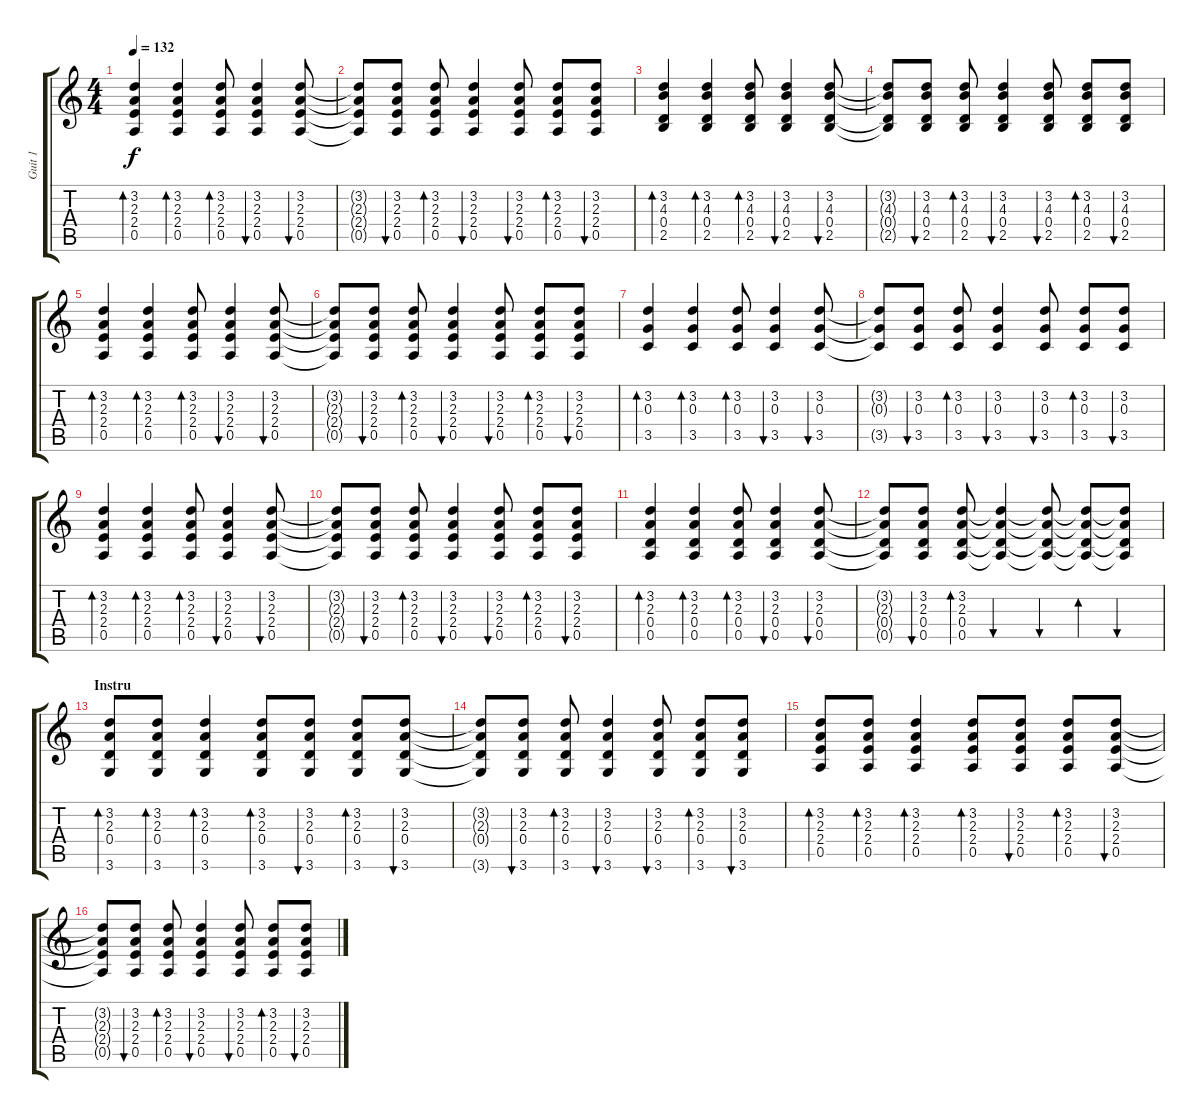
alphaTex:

\track ("Guit 1" "Guit 1") {instrument overdrivenguitar}
\staff {score tabs}
\tuning (E4 B3 G3 D3 A2 E2) {hide}
\ts (4 4)
\tempo 132
\clef g2
\ks c
(3.2 2.3 2.4 0.5).4{bd 30 dy f} (3.2 2.3 2.4 0.5).4{bd 30} (3.2 2.3 2.4 0.5).8{bd 30} (3.2 2.3 2.4 0.5).4{bu 30} (3.2 2.3 2.4 0.5).8{bu 30} |
(3.2{t} 2.3{t} 2.4{t} 0.5{t}).8 (3.2 2.3 2.4 0.5).8{bu 30} (3.2 2.3 2.4 0.5).8{bd 30} (3.2 2.3 2.4 0.5).4{bu 30} (3.2 2.3 2.4 0.5).8{bu 30} (3.2 2.3 2.4 0.5).8{bd 30} (3.2 2.3 2.4 0.5).8{bu 30} |
(3.2 4.3 0.4 2.5).4{bd 30} (3.2 4.3 0.4 2.5).4{bd 30} (3.2 4.3 0.4 2.5).8{bd 30} (3.2 4.3 0.4 2.5).4{bu 30} (3.2 4.3 0.4 2.5).8{bu 30} |
(3.2{t} 4.3{t} 0.4{t} 2.5{t}).8 (3.2 4.3 0.4 2.5).8{bu 30} (3.2 4.3 0.4 2.5).8{bd 30} (3.2 4.3 0.4 2.5).4{bu 30} (3.2 4.3 0.4 2.5).8{bu 30} (3.2 4.3 0.4 2.5).8{bd 30} (3.2 4.3 0.4 2.5).8{bu 30} |
(3.2 2.3 2.4 0.5).4{bd 30} (3.2 2.3 2.4 0.5).4{bd 30} (3.2 2.3 2.4 0.5).8{bd 30} (3.2 2.3 2.4 0.5).4{bu 30} (3.2 2.3 2.4 0.5).8{bu 30} |
(3.2{t} 2.3{t} 2.4{t} 0.5{t}).8 (3.2 2.3 2.4 0.5).8{bu 30} (3.2 2.3 2.4 0.5).8{bd 30} (3.2 2.3 2.4 0.5).4{bu 30} (3.2 2.3 2.4 0.5).8{bu 30} (3.2 2.3 2.4 0.5).8{bd 30} (3.2 2.3 2.4 0.5).8{bu 30} |
(3.2 0.3 3.5).4{bd 30} (3.2 0.3 3.5).4{bd 30} (3.2 0.3 3.5).8{bd 30} (3.2 0.3 3.5).4{bu 30} (3.2 0.3 3.5).8{bu 30} |
(3.2{t} 0.3{t} 3.5{t}).8 (3.2 0.3 3.5).8{bu 30} (3.2 0.3 3.5).8{bd 30} (3.2 0.3 3.5).4{bu 30} (3.2 0.3 3.5).8{bu 30} (3.2 0.3 3.5).8{bd 30} (3.2 0.3 3.5).8{bu 30} |
(3.2 2.3 2.4 0.5).4{bd 30} (3.2 2.3 2.4 0.5).4{bd 30} (3.2 2.3 2.4 0.5).8{bd 30} (3.2 2.3 2.4 0.5).4{bu 30} (3.2 2.3 2.4 0.5).8{bu 30} |
(3.2{t} 2.3{t} 2.4{t} 0.5{t}).8 (3.2 2.3 2.4 0.5).8{bu 30} (3.2 2.3 2.4 0.5).8{bd 30} (3.2 2.3 2.4 0.5).4{bu 30} (3.2 2.3 2.4 0.5).8{bu 30} (3.2 2.3 2.4 0.5).8{bd 30} (3.2 2.3 2.4 0.5).8{bu 30} |
(3.2 2.3 0.4 0.5).4{bd 30} (3.2 2.3 0.4 0.5).4{bd 30} (3.2 2.3 0.4 0.5).8{bd 30} (3.2 2.3 0.4 0.5).4{bu 30} (3.2 2.3 0.4 0.5).8{bu 30} |
(3.2{t} 2.3{t} 0.4{t} 0.5{t}).8 (3.2 2.3 0.4 0.5).8{bu 30} (3.2 2.3 0.4 0.5).8{bd 30} (3.2{t} 2.3{t} 0.4{t} 0.5{t}).4{bu 30} (3.2{t} 2.3{t} 0.4{t} 0.5{t}).8{bu 30} (3.2{t} 2.3{t} 0.4{t} 0.5{t}).8{bd 30} (3.2{t} 2.3{t} 0.4{t} 0.5{t}).8{bu 30} |
\section ("" "Instru")
(3.2 2.3 0.4 3.6).8{bd 30} (3.2 2.3 0.4 3.6).8{bd 30} (3.2 2.3 0.4 3.6).4{bd 30} (3.2 2.3 0.4 3.6).8{bd 30} (3.2 2.3 0.4 3.6).8{bu 30} (3.2 2.3 0.4 3.6).8{bd 30} (3.2 2.3 0.4 3.6).8{bu 30} |
(3.2{t} 2.3{t} 0.4{t} 3.6{t}).8 (3.2 2.3 0.4 3.6).8{bu 30} (3.2 2.3 0.4 3.6).8{bd 30} (3.2 2.3 0.4 3.6).4{bu 30} (3.2 2.3 0.4 3.6).8{bu 30} (3.2 2.3 0.4 3.6).8{bd 30} (3.2 2.3 0.4 3.6).8{bu 30} |
(3.2 2.3 2.4 0.5).8{bd 30} (3.2 2.3 2.4 0.5).8{bd 30} (3.2 2.3 2.4 0.5).4{bd 30} (3.2 2.3 2.4 0.5).8{bd 30} (3.2 2.3 2.4 0.5).8{bu 30} (3.2 2.3 2.4 0.5).8{bd 30} (3.2 2.3 2.4 0.5).8{bu 30} |
(3.2{t} 2.3{t} 2.4{t} 0.5{t}).8 (3.2 2.3 2.4 0.5).8{bu 30} (3.2 2.3 2.4 0.5).8{bd 30} (3.2 2.3 2.4 0.5).4{bu 30} (3.2 2.3 2.4 0.5).8{bu 30} (3.2 2.3 2.4 0.5).8{bd 30} (3.2 2.3 2.4 0.5).8{bu 30}
